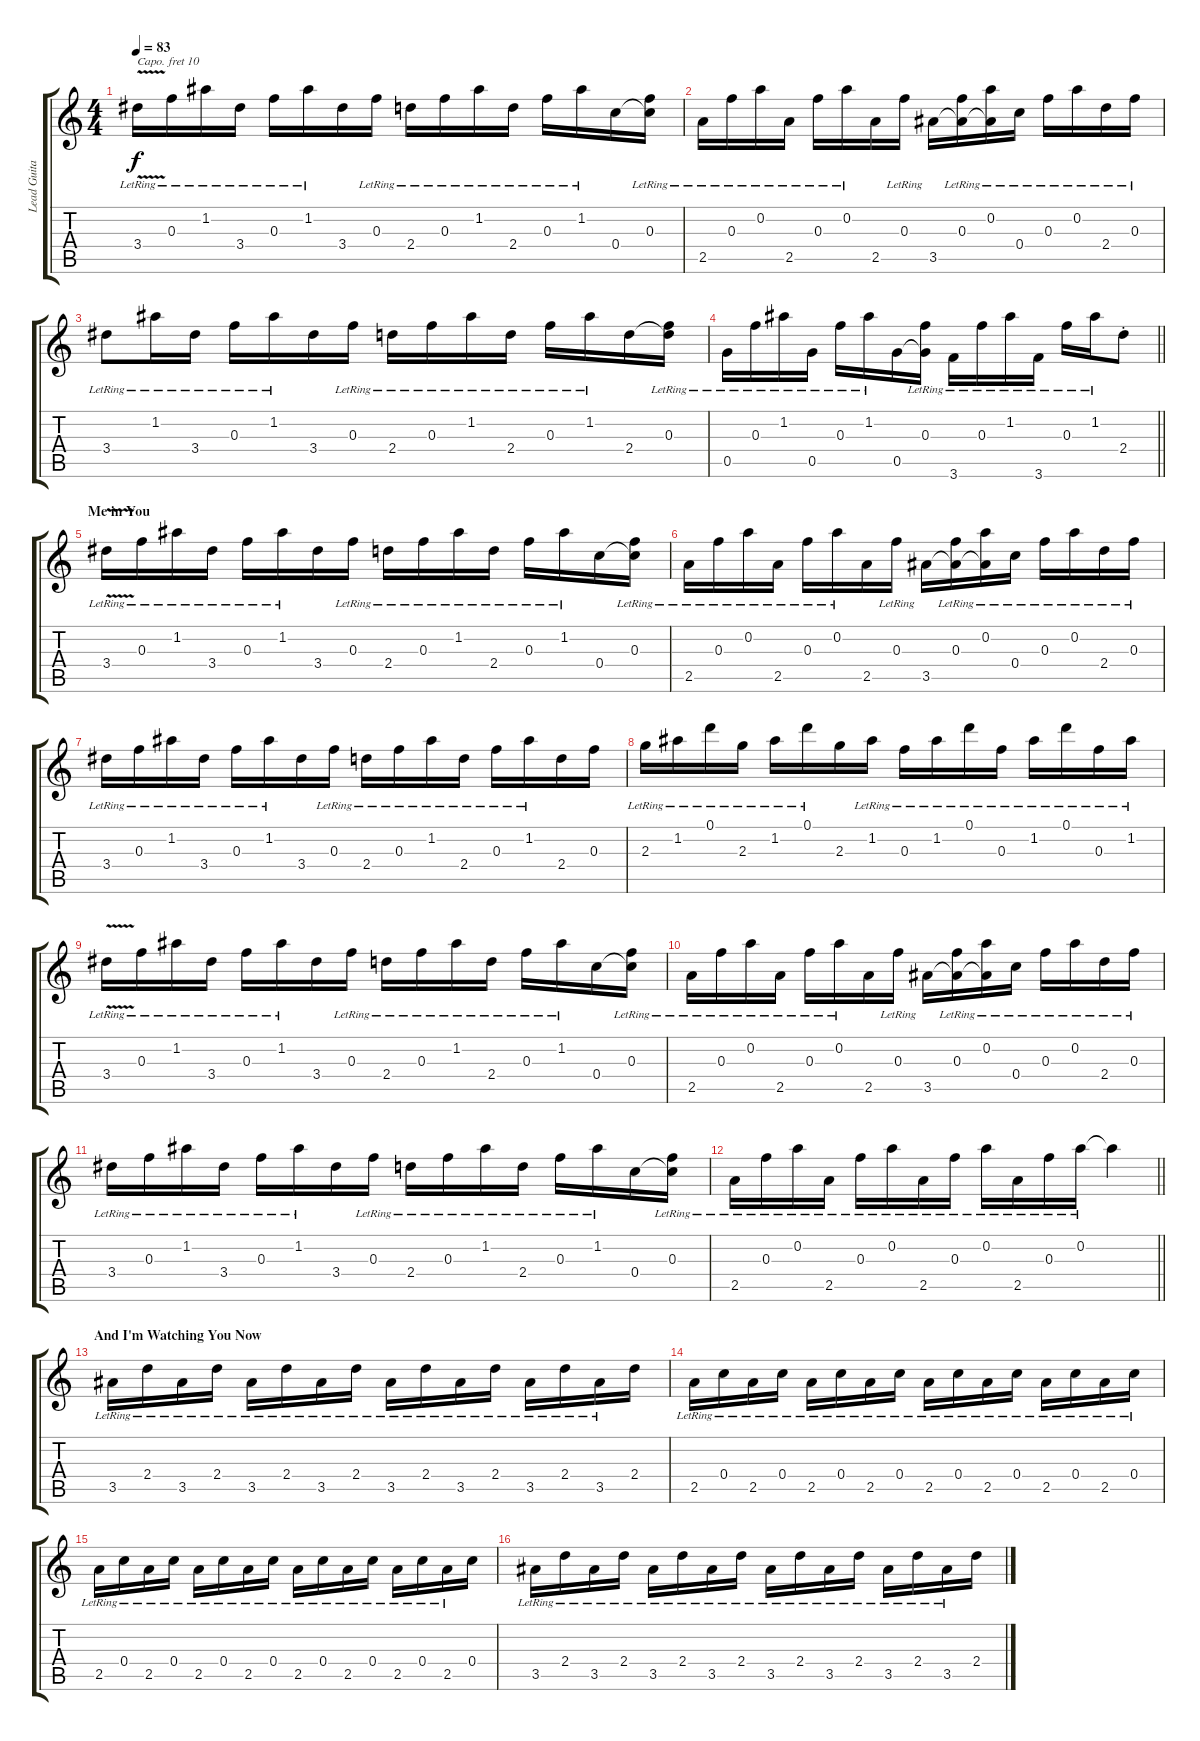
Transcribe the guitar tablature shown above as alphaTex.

\track ("Lead Guitar (Erlend)" "Lead Guita") {instrument acousticguitarnylon}
\staff {score tabs}
\capo 10
\tuning (E4 B3 G3 D3 A2 E2) {hide}
\ts (4 4)
\tempo 83
\clef g2
\ks c
3.4{v lr}.16{dy f} 0.3{lr}.16 1.2{lr}.16 3.4{lr}.16 0.3{lr}.16 1.2{lr}.16 3.4.16 0.3{lr}.16 2.4{lr}.16 0.3{lr}.16 1.2{lr}.16 2.4{lr}.16 0.3{lr}.16 1.2{lr}.16 0.4.16 (0.3{lr} 0.4{t}).16 |
2.5{lr}.16 0.3{lr}.16 0.2{lr}.16 2.5{lr}.16 0.3{lr}.16 0.2{lr}.16 2.5.16 0.3{lr}.16 3.5.16 (0.3{lr} 3.5{t}).16 (0.2{lr} 3.5{t}).16 0.4{lr}.16 0.3{lr}.16 0.2{lr}.16 2.4{lr}.16 0.3{lr}.16 |
3.4{lr}.8 1.2{lr}.16 3.4{lr}.16 0.3{lr}.16 1.2{lr}.16 3.4.16 0.3{lr}.16 2.4{lr}.16 0.3{lr}.16 1.2{lr}.16 2.4{lr}.16 0.3{lr}.16 1.2{lr}.16 2.4.16 (0.3{lr} 2.4{t}).16 |
\barLineRight lightlight
0.5{lr}.16 0.3{lr}.16 1.2{lr}.16 0.5{lr}.16 0.3{lr}.16 1.2{lr}.16 0.5.16 (0.3{lr} 0.5{t}).16 3.6{lr}.16 0.3{lr}.16 1.2{lr}.16 3.6{lr}.16 0.3{lr}.16 1.2{lr}.16 2.4{st}.8 |
\section ("" "Me in You")
3.4{v lr}.16 0.3{lr}.16 1.2{lr}.16 3.4{lr}.16 0.3{lr}.16 1.2{lr}.16 3.4.16 0.3{lr}.16 2.4{lr}.16 0.3{lr}.16 1.2{lr}.16 2.4{lr}.16 0.3{lr}.16 1.2{lr}.16 0.4.16 (0.3{lr} 0.4{t}).16 |
2.5{lr}.16 0.3{lr}.16 0.2{lr}.16 2.5{lr}.16 0.3{lr}.16 0.2{lr}.16 2.5.16 0.3{lr}.16 3.5.16 (0.3{lr} 3.5{t}).16 (0.2{lr} 3.5{t}).16 0.4{lr}.16 0.3{lr}.16 0.2{lr}.16 2.4{lr}.16 0.3{lr}.16 |
3.4{lr}.16 0.3{lr}.16 1.2{lr}.16 3.4{lr}.16 0.3{lr}.16 1.2{lr}.16 3.4.16 0.3{lr}.16 2.4{lr}.16 0.3{lr}.16 1.2{lr}.16 2.4{lr}.16 0.3{lr}.16 1.2{lr}.16 2.4.16 0.3.16 |
2.3{lr}.16 1.2{lr}.16 0.1{lr}.16 2.3{lr}.16 1.2{lr}.16 0.1{lr}.16 2.3.16 1.2{lr}.16 0.3{lr}.16 1.2{lr}.16 0.1{lr}.16 0.3{lr}.16 1.2{lr}.16 0.1{lr}.16 0.3{lr}.16 1.2{lr}.16 |
3.4{v lr}.16 0.3{lr}.16 1.2{lr}.16 3.4{lr}.16 0.3{lr}.16 1.2{lr}.16 3.4.16 0.3{lr}.16 2.4{lr}.16 0.3{lr}.16 1.2{lr}.16 2.4{lr}.16 0.3{lr}.16 1.2{lr}.16 0.4.16 (0.3{lr} 0.4{t}).16 |
2.5{lr}.16 0.3{lr}.16 0.2{lr}.16 2.5{lr}.16 0.3{lr}.16 0.2{lr}.16 2.5.16 0.3{lr}.16 3.5.16 (0.3{lr} 3.5{t}).16 (0.2{lr} 3.5{t}).16 0.4{lr}.16 0.3{lr}.16 0.2{lr}.16 2.4{lr}.16 0.3{lr}.16 |
3.4{lr}.16 0.3{lr}.16 1.2{lr}.16 3.4{lr}.16 0.3{lr}.16 1.2{lr}.16 3.4.16 0.3{lr}.16 2.4{lr}.16 0.3{lr}.16 1.2{lr}.16 2.4{lr}.16 0.3{lr}.16 1.2{lr}.16 0.4.16 (0.3{lr} 0.4{t}).16 |
\barLineRight lightlight
2.5{lr}.16 0.3{lr}.16 0.2{lr}.16 2.5{lr}.16 0.3{lr}.16 0.2{lr}.16 2.5{lr}.16 0.3{lr}.16 0.2{lr}.16 2.5{lr}.16 0.3{lr}.16 0.2{lr}.16 0.2{t}.4 |
\section ("" "And I'm Watching You Now")
3.5{lr}.16 2.4{lr}.16 3.5{lr}.16 2.4{lr}.16 3.5{lr}.16 2.4{lr}.16 3.5{lr}.16 2.4{lr}.16 3.5{lr}.16 2.4{lr}.16 3.5{lr}.16 2.4{lr}.16 3.5{lr}.16 2.4{lr}.16 3.5{lr}.16 2.4.16 |
2.5{lr}.16 0.4{lr}.16 2.5{lr}.16 0.4{lr}.16 2.5{lr}.16 0.4{lr}.16 2.5{lr}.16 0.4{lr}.16 2.5{lr}.16 0.4{lr}.16 2.5{lr}.16 0.4{lr}.16 2.5{lr}.16 0.4{lr}.16 2.5{lr}.16 0.4{lr}.16 |
2.5{lr}.16 0.4{lr}.16 2.5{lr}.16 0.4{lr}.16 2.5{lr}.16 0.4{lr}.16 2.5{lr}.16 0.4{lr}.16 2.5{lr}.16 0.4{lr}.16 2.5{lr}.16 0.4{lr}.16 2.5{lr}.16 0.4{lr}.16 2.5{lr}.16 0.4.16 |
3.5{lr}.16 2.4{lr}.16 3.5{lr}.16 2.4{lr}.16 3.5{lr}.16 2.4{lr}.16 3.5{lr}.16 2.4{lr}.16 3.5{lr}.16 2.4{lr}.16 3.5{lr}.16 2.4{lr}.16 3.5{lr}.16 2.4{lr}.16 3.5{lr}.16 2.4.16
